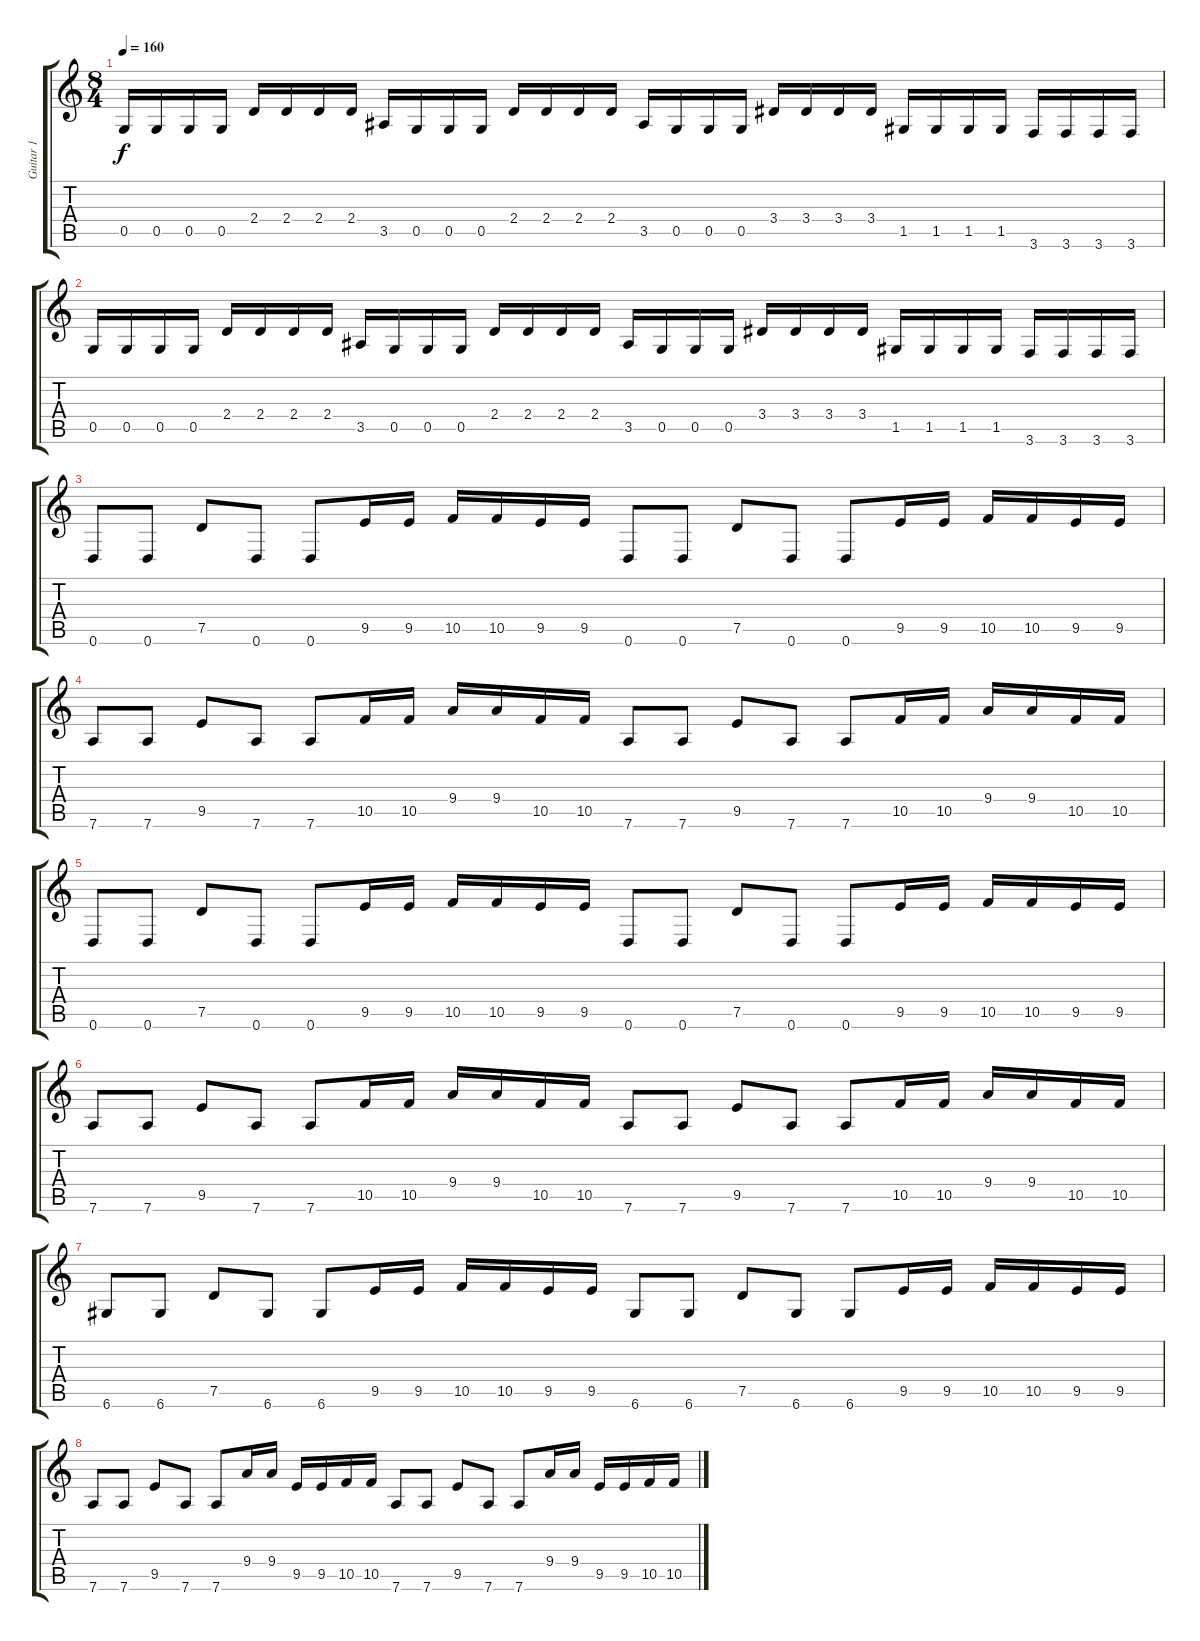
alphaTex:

\track ("Guitar 1" "Guitar 1") {instrument distortionguitar}
\staff {score tabs}
\tuning (D4 A3 F3 C3 G2 D2) {hide}
\ts (8 4)
\tempo 160
\clef g2
\ks c
0.5.16{dy f} 0.5.16 0.5.16 0.5.16 2.4.16 2.4.16 2.4.16 2.4.16 3.5.16 0.5.16 0.5.16 0.5.16 2.4.16 2.4.16 2.4.16 2.4.16 3.5.16 0.5.16 0.5.16 0.5.16 3.4.16 3.4.16 3.4.16 3.4.16 1.5.16 1.5.16 1.5.16 1.5.16 3.6.16 3.6.16 3.6.16 3.6.16 |
0.5.16 0.5.16 0.5.16 0.5.16 2.4.16 2.4.16 2.4.16 2.4.16 3.5.16 0.5.16 0.5.16 0.5.16 2.4.16 2.4.16 2.4.16 2.4.16 3.5.16 0.5.16 0.5.16 0.5.16 3.4.16 3.4.16 3.4.16 3.4.16 1.5.16 1.5.16 1.5.16 1.5.16 3.6.16 3.6.16 3.6.16 3.6.16 |
0.6.8 0.6.8 7.5.8 0.6.8 0.6.8 9.5.16 9.5.16 10.5.16 10.5.16 9.5.16 9.5.16 0.6.8 0.6.8 7.5.8 0.6.8 0.6.8 9.5.16 9.5.16 10.5.16 10.5.16 9.5.16 9.5.16 |
7.6.8 7.6.8 9.5.8 7.6.8 7.6.8 10.5.16 10.5.16 9.4.16 9.4.16 10.5.16 10.5.16 7.6.8 7.6.8 9.5.8 7.6.8 7.6.8 10.5.16 10.5.16 9.4.16 9.4.16 10.5.16 10.5.16 |
0.6.8 0.6.8 7.5.8 0.6.8 0.6.8 9.5.16 9.5.16 10.5.16 10.5.16 9.5.16 9.5.16 0.6.8 0.6.8 7.5.8 0.6.8 0.6.8 9.5.16 9.5.16 10.5.16 10.5.16 9.5.16 9.5.16 |
7.6.8 7.6.8 9.5.8 7.6.8 7.6.8 10.5.16 10.5.16 9.4.16 9.4.16 10.5.16 10.5.16 7.6.8 7.6.8 9.5.8 7.6.8 7.6.8 10.5.16 10.5.16 9.4.16 9.4.16 10.5.16 10.5.16 |
6.6.8 6.6.8 7.5.8 6.6.8 6.6.8 9.5.16 9.5.16 10.5.16 10.5.16 9.5.16 9.5.16 6.6.8 6.6.8 7.5.8 6.6.8 6.6.8 9.5.16 9.5.16 10.5.16 10.5.16 9.5.16 9.5.16 |
7.6.8 7.6.8 9.5.8 7.6.8 7.6.8 9.4.16 9.4.16 9.5.16 9.5.16 10.5.16 10.5.16 7.6.8 7.6.8 9.5.8 7.6.8 7.6.8 9.4.16 9.4.16 9.5.16 9.5.16 10.5.16 10.5.16
